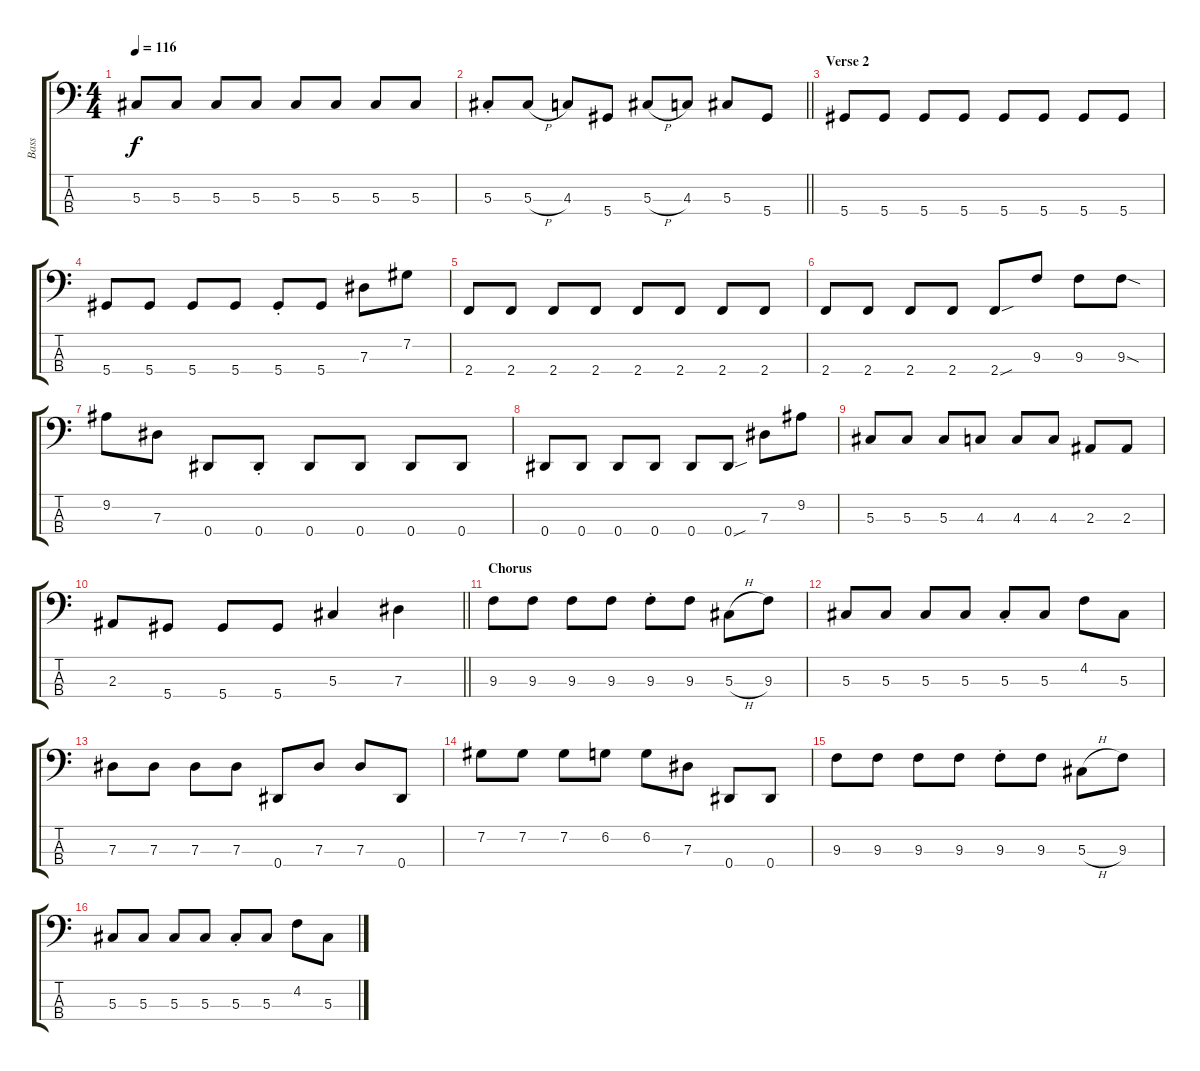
\track ("Bass" "Bass") {instrument electricbassfinger}
\staff {score tabs}
\tuning (Gb2 Db2 Ab1 Eb1) {hide}
\ts (4 4)
\tempo 116
\clef f4
\ks c
5.3.8{dy f} 5.3.8 5.3.8 5.3.8 5.3.8 5.3.8 5.3.8 5.3.8 |
\barLineRight lightlight
5.3{st}.8 5.3{h}.8 4.3.8 5.4.8 5.3{h}.8 4.3.8 5.3.8 5.4.8 |
\section ("" "Verse 2")
5.4.8 5.4.8 5.4.8 5.4.8 5.4.8 5.4.8 5.4.8 5.4.8 |
5.4.8 5.4.8 5.4.8 5.4.8 5.4{st}.8 5.4.8 7.3.8 7.2.8 |
2.4.8 2.4.8 2.4.8 2.4.8 2.4.8 2.4.8 2.4.8 2.4.8 |
2.4.8 2.4.8 2.4.8 2.4.8 2.4{sou}.8 9.3.8 9.3.8 9.3{sod}.8 |
9.2.8 7.3.8 0.4.8 0.4{st}.8 0.4.8 0.4.8 0.4.8 0.4.8 |
0.4.8 0.4.8 0.4.8 0.4.8 0.4.8 0.4{sou}.8 7.3.8 9.2.8 |
5.3.8 5.3.8 5.3.8 4.3.8 4.3.8 4.3.8 2.3.8 2.3.8 |
\barLineRight lightlight
2.3.8 5.4.8 5.4.8 5.4.8 5.3.4 7.3.4 |
\section ("" "Chorus")
9.3.8 9.3.8 9.3.8 9.3.8 9.3{st}.8 9.3.8 5.3{h}.8 9.3.8 |
5.3.8 5.3.8 5.3.8 5.3.8 5.3{st}.8 5.3.8 4.2.8 5.3.8 |
7.3.8 7.3.8 7.3.8 7.3.8 0.4.8 7.3.8 7.3.8 0.4.8 |
7.2.8 7.2.8 7.2.8 6.2.8 6.2.8 7.3.8 0.4.8 0.4.8 |
9.3.8 9.3.8 9.3.8 9.3.8 9.3{st}.8 9.3.8 5.3{h}.8 9.3.8 |
5.3.8 5.3.8 5.3.8 5.3.8 5.3{st}.8 5.3.8 4.2.8 5.3.8
